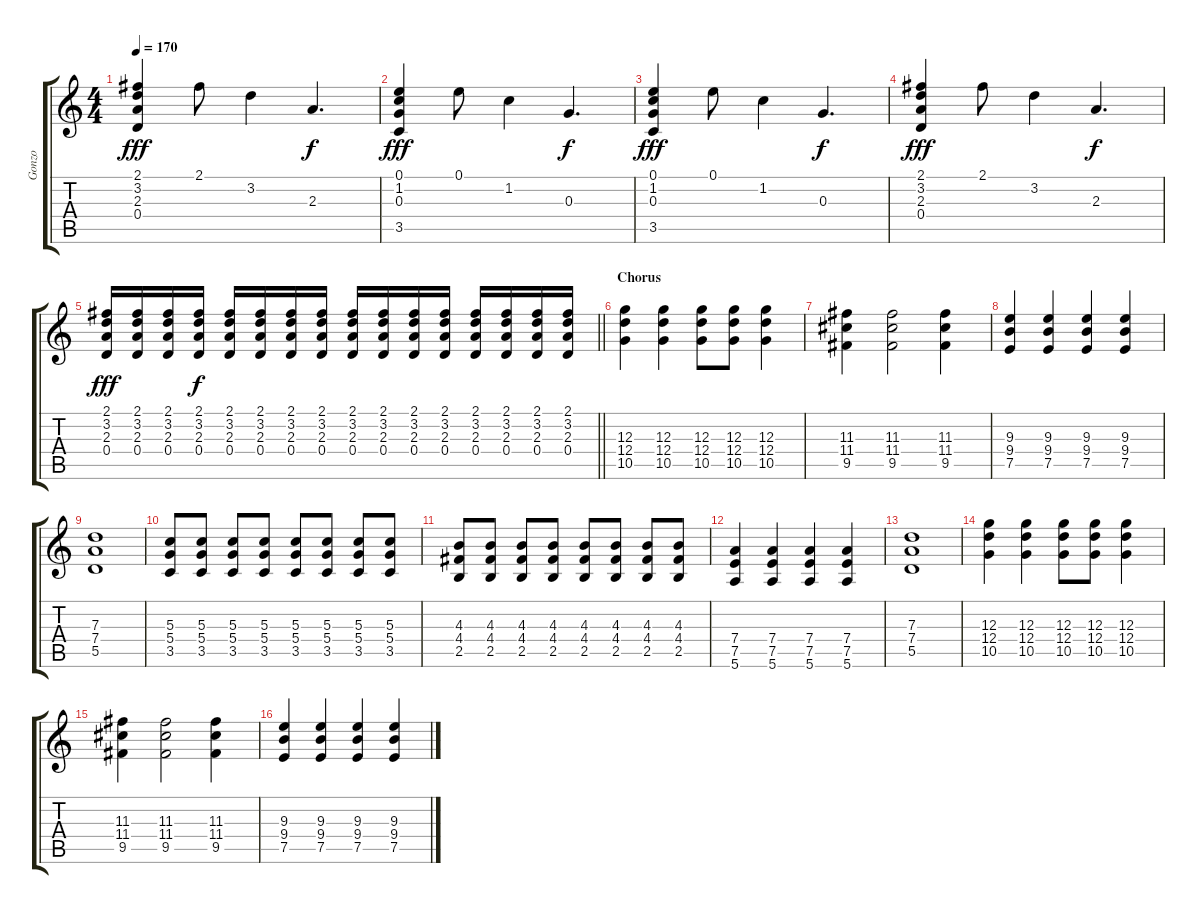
\track ("Gonzo" "Gonzo") {instrument overdrivenguitar}
\staff {score tabs}
\tuning (E4 B3 G3 D3 A2 E2) {hide}
\ts (4 4)
\tempo 170
\clef g2
\ks c
(2.1 3.2 2.3 0.4).4{dy fff} 2.1.8 3.2.4 2.3.4{d dy f} |
(0.1 1.2 0.3 3.5).4{dy fff} 0.1.8 1.2.4 0.3.4{d dy f} |
(0.1 1.2 0.3 3.5).4{dy fff} 0.1.8 1.2.4 0.3.4{d dy f} |
(2.1 3.2 2.3 0.4).4{dy fff} 2.1.8 3.2.4 2.3.4{d dy f} |
\barLineRight lightlight
(2.1 3.2 2.3 0.4).16{dy fff} (2.1 3.2 2.3 0.4).16 (2.1 3.2 2.3 0.4).16 (2.1 3.2 2.3 0.4).16{dy f} (2.1 3.2 2.3 0.4).16 (2.1 3.2 2.3 0.4).16 (2.1 3.2 2.3 0.4).16 (2.1 3.2 2.3 0.4).16 (2.1 3.2 2.3 0.4).16 (2.1 3.2 2.3 0.4).16 (2.1 3.2 2.3 0.4).16 (2.1 3.2 2.3 0.4).16 (2.1 3.2 2.3 0.4).16 (2.1 3.2 2.3 0.4).16 (2.1 3.2 2.3 0.4).16 (2.1 3.2 2.3 0.4).16 |
\section ("" "Chorus")
(12.3 12.4 10.5).4 (12.3 12.4 10.5).4 (12.3 12.4 10.5).8 (12.3 12.4 10.5).8 (12.3 12.4 10.5).4 |
(11.3 11.4 9.5).4 (11.3 11.4 9.5).2 (11.3 11.4 9.5).4 |
(9.3 9.4 7.5).4 (9.3 9.4 7.5).4 (9.3 9.4 7.5).4 (9.3 9.4 7.5).4 |
(7.3 7.4 5.5).1 |
(5.3 5.4 3.5).8 (5.3 5.4 3.5).8 (5.3 5.4 3.5).8 (5.3 5.4 3.5).8 (5.3 5.4 3.5).8 (5.3 5.4 3.5).8 (5.3 5.4 3.5).8 (5.3 5.4 3.5).8 |
(4.3 4.4 2.5).8 (4.3 4.4 2.5).8 (4.3 4.4 2.5).8 (4.3 4.4 2.5).8 (4.3 4.4 2.5).8 (4.3 4.4 2.5).8 (4.3 4.4 2.5).8 (4.3 4.4 2.5).8 |
(7.4 7.5 5.6).4 (7.4 7.5 5.6).4 (7.4 7.5 5.6).4 (7.4 7.5 5.6).4 |
(7.3 7.4 5.5).1 |
(12.3 12.4 10.5).4 (12.3 12.4 10.5).4 (12.3 12.4 10.5).8 (12.3 12.4 10.5).8 (12.3 12.4 10.5).4 |
(11.3 11.4 9.5).4 (11.3 11.4 9.5).2 (11.3 11.4 9.5).4 |
(9.3 9.4 7.5).4 (9.3 9.4 7.5).4 (9.3 9.4 7.5).4 (9.3 9.4 7.5).4
